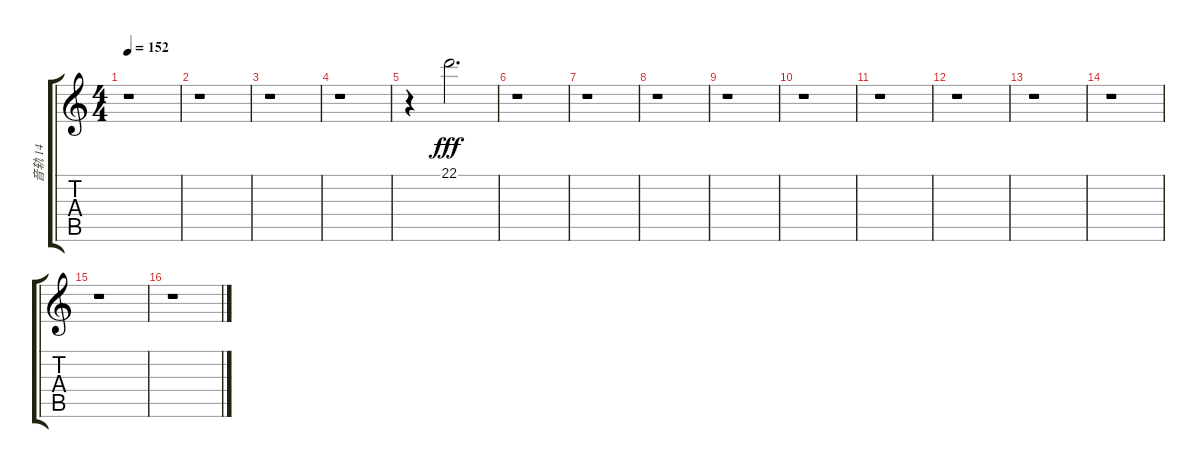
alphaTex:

\track ("音轨 14" "音轨 14") {instrument reversecymbal}
\staff {score tabs}
\tuning (E4 B3 G3 D3 A2 E2) {hide}
\ts (4 4)
\tempo 152
\clef g2
\ks c
r.1{dy fff} |
r.1 |
r.1 |
r.1 |
r.4 22.1.2{d} |
r.1 |
r.1 |
r.1 |
r.1 |
r.1 |
r.1 |
r.1 |
r.1 |
r.1 |
r.1 |
r.1
